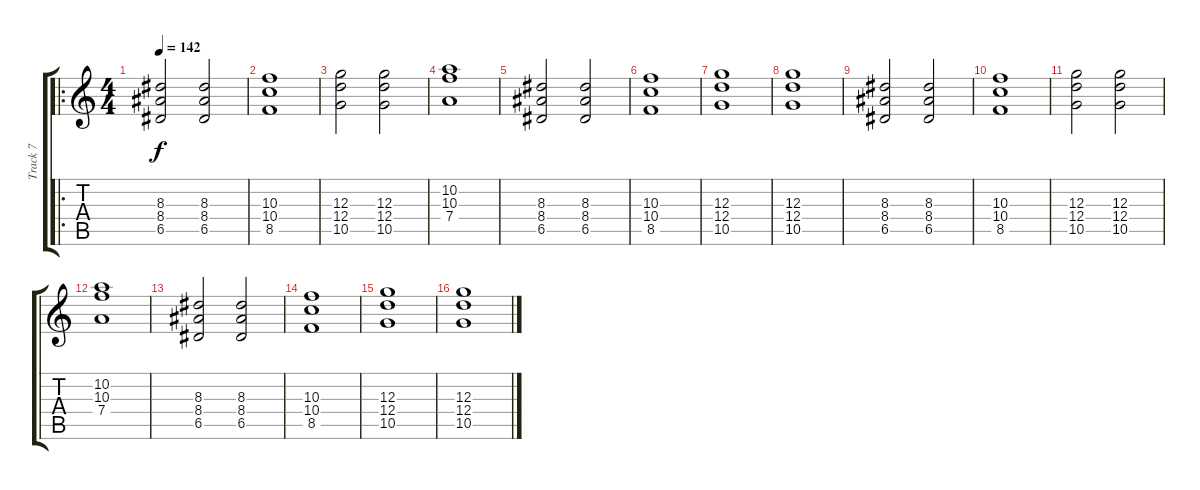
\track ("Track 7" "Track 7") {instrument acousticguitarsteel}
\staff {score tabs}
\tuning (E4 B3 G3 D3 A2 E2) {hide}
\ro
\ts (4 4)
\tempo 142
\clef g2
\ks c
(8.3 8.4 6.5).2{dy f} (8.3 8.4 6.5).2 |
(10.3 10.4 8.5).1 |
(12.3 12.4 10.5).2 (12.3 12.4 10.5).2 |
(10.2 10.3 7.4).1 |
(8.3 8.4 6.5).2 (8.3 8.4 6.5).2 |
(10.3 10.4 8.5).1 |
(12.3 12.4 10.5).1 |
(12.3 12.4 10.5).1 |
(8.3 8.4 6.5).2 (8.3 8.4 6.5).2 |
(10.3 10.4 8.5).1 |
(12.3 12.4 10.5).2 (12.3 12.4 10.5).2 |
(10.2 10.3 7.4).1 |
(8.3 8.4 6.5).2 (8.3 8.4 6.5).2 |
(10.3 10.4 8.5).1 |
(12.3 12.4 10.5).1 |
(12.3 12.4 10.5).1
